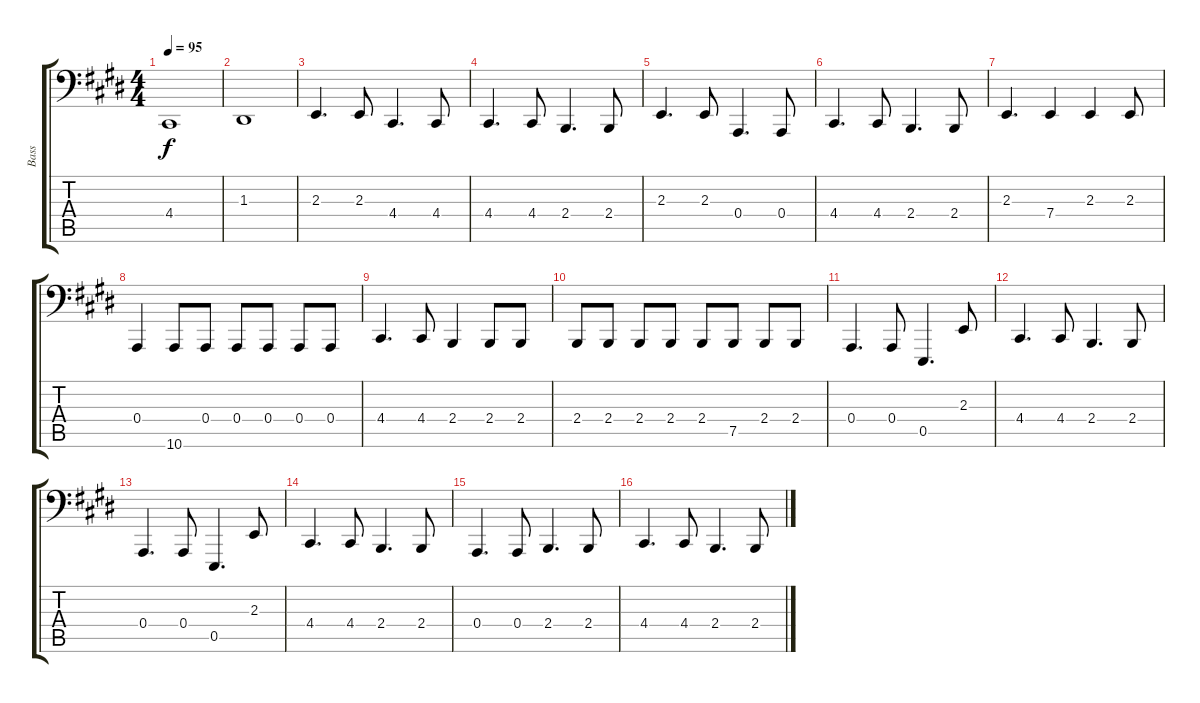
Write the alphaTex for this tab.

\track ("Bass" "Bass") {instrument acousticgrandpiano}
\staff {score tabs}
\tuning (C3 G2 D2 A1 E1 B0) {hide}
\ts (4 4)
\tempo 95
\clef f4
\ks e
4.4.1{dy f} |
1.3.1 |
2.3.4{d} 2.3.8 4.4.4{d} 4.4.8 |
4.4.4{d} 4.4.8 2.4.4{d} 2.4.8 |
2.3.4{d} 2.3.8 0.4.4{d} 0.4.8 |
4.4.4{d} 4.4.8 2.4.4{d} 2.4.8 |
2.3.4{d} 7.4.4 2.3.4 2.3.8 |
0.4.4 10.6.8 0.4.8 0.4.8 0.4.8 0.4.8 0.4.8 |
4.4.4{d} 4.4.8 2.4.4 2.4.8 2.4.8 |
2.4.8 2.4.8 2.4.8 2.4.8 2.4.8 7.5.8 2.4.8 2.4.8 |
0.4.4{d} 0.4.8 0.5.4{d} 2.3.8 |
4.4.4{d} 4.4.8 2.4.4{d} 2.4.8 |
0.4.4{d} 0.4.8 0.5.4{d} 2.3.8 |
4.4.4{d} 4.4.8 2.4.4{d} 2.4.8 |
0.4.4{d} 0.4.8 2.4.4{d} 2.4.8 |
4.4.4{d} 4.4.8 2.4.4{d} 2.4.8
